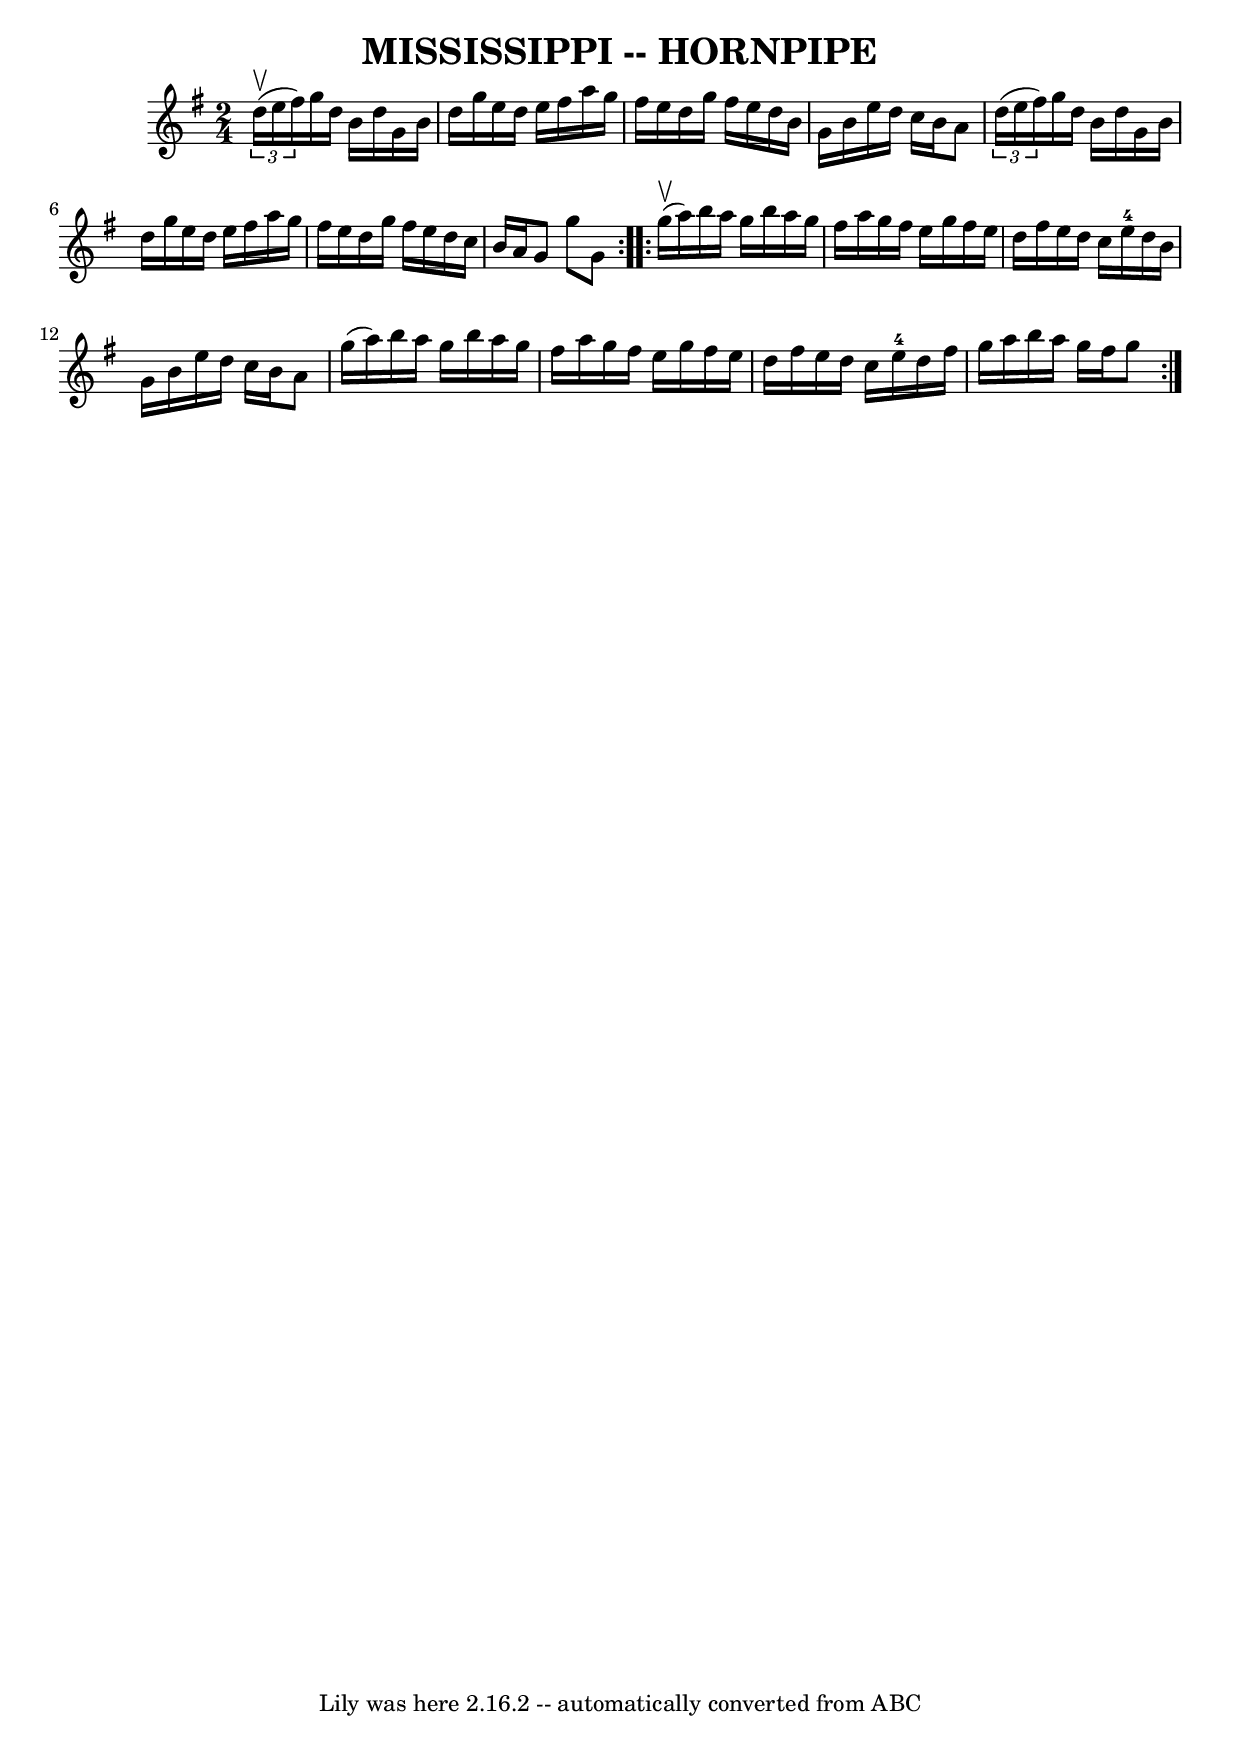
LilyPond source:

\version "2.16.2"
\include "Mammoth.ily"
\header {
  %% book = "Ryan's Mammoth Collection of Fiddle Tunes"
  crossRefNumber = "1"
  footnotes = ""
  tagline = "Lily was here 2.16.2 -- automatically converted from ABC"
  title = "MISSISSIPPI -- HORNPIPE"

}
voicedefault =  {



  \repeat volta 2 {

    \time 2/4 
    \key g \major
    \times 2/3 { d''16 (^\upbow e''16 fis''16) 

	       }       |
    g''16 d''16 b'16 d''16 g'16 b'16 d''16    
    g''16    |
    e''16 d''16 e''16 fis''16 a''16 g''16    
    fis''16 e''16    |
    d''16 g''16 fis''16 e''16 d''16    
    b'16 g'16 b'16    |
    e''16 d''16 c''16 b'16 a'8    
    \times 2/3 { d''16 (e''16 fis''16) 
	       }   | |
    g''16 
    d''16 b'16 d''16 g'16 b'16 d''16 g''16    |
    e''16 
    d''16 e''16 fis''16 a''16 g''16 fis''16 e''16    |
    
    d''16 g''16 fis''16 e''16 d''16 c''16 b'16 a'16     |
    g'8 g''8 g'8    
  }     
  \repeat volta 2 {
    g''16 (^\upbow   
    a''16)       |
    b''16 a''16 g''16 b''16 a''16 g''16   
    fis''16 a''16    |
    g''16 fis''16 e''16 g''16 fis''16   
    e''16 d''16 fis''16    |
    e''16 d''16 c''16 e''16-4  
    d''16 b'16 g'16 b'16    |
    e''16 d''16 c''16 b'16    
    a'8 g''16 (a''16)   | |
    b''16 a''16 g''16    
    b''16 a''16 g''16 fis''16 a''16    |
    g''16 fis''16    
    e''16 g''16 fis''16 e''16 d''16 fis''16    |
    e''16    
    d''16 c''16 e''16-4 d''16 fis''16 g''16 a''16    |
    
    b''16 a''16 g''16 fis''16 g''8    
  }   

}

\score{
  <<

    \context Staff="default"
    {
      \voicedefault 
      
    }

  >>
  \layout {
    
  }
  \midi {
  }

}
